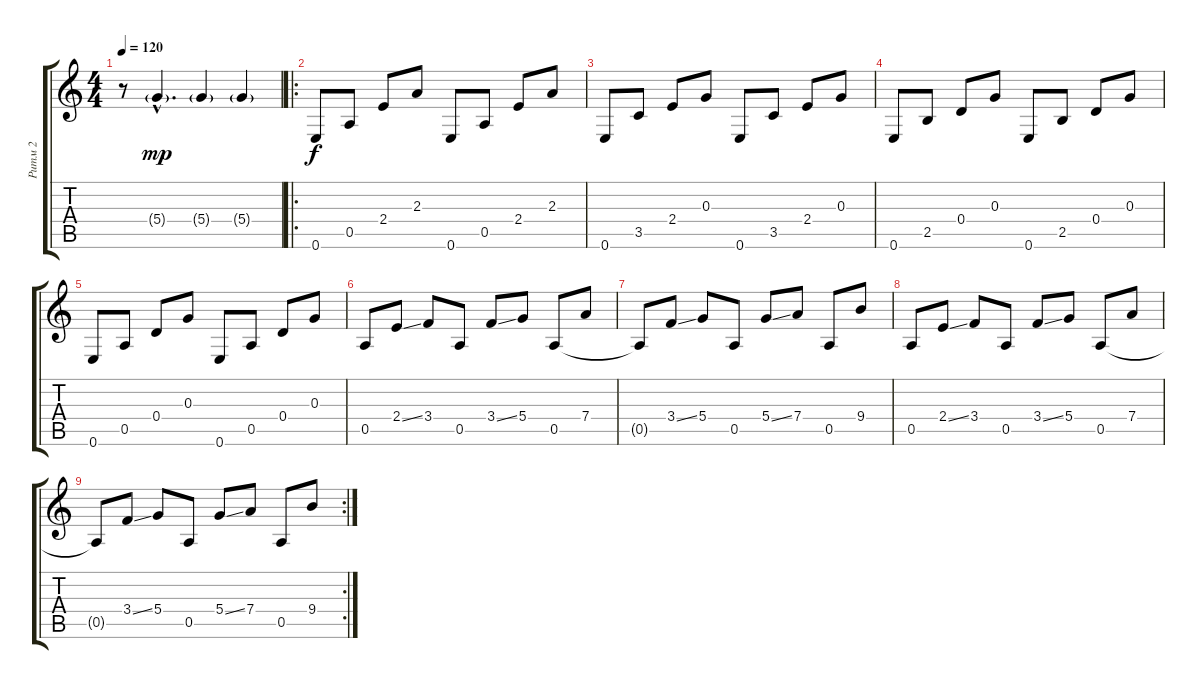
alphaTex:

\track ("Ритм 2" "Ритм 2") {instrument acousticguitarsteel}
\staff {score tabs}
\tuning (E4 B3 G3 D3 A2 E2) {hide}
\ts (4 4)
\tempo 120
\clef g2
\ks c
r.8{dy mp} 5.4{g hac}.4{d} 5.4{g}.4 5.4{g}.4 |
\ro
0.6.8{dy f} 0.5.8 2.4.8 2.3.8 0.6.8 0.5.8 2.4.8 2.3.8 |
0.6.8 3.5.8 2.4.8 0.3.8 0.6.8 3.5.8 2.4.8 0.3.8 |
0.6.8 2.5.8 0.4.8 0.3.8 0.6.8 2.5.8 0.4.8 0.3.8 |
0.6.8 0.5.8 0.4.8 0.3.8 0.6.8 0.5.8 0.4.8 0.3.8 |
0.5.8 2.4{ss}.8 3.4.8 0.5.8 3.4{ss}.8 5.4.8 0.5.8 7.4.8 |
0.5{t}.8 3.4{ss}.8 5.4.8 0.5.8 5.4{ss}.8 7.4.8 0.5.8 9.4.8 |
0.5.8 2.4{ss}.8 3.4.8 0.5.8 3.4{ss}.8 5.4.8 0.5.8 7.4.8 |
\rc 2
0.5{t}.8 3.4{ss}.8 5.4.8 0.5.8 5.4{ss}.8 7.4.8 0.5.8 9.4.8
